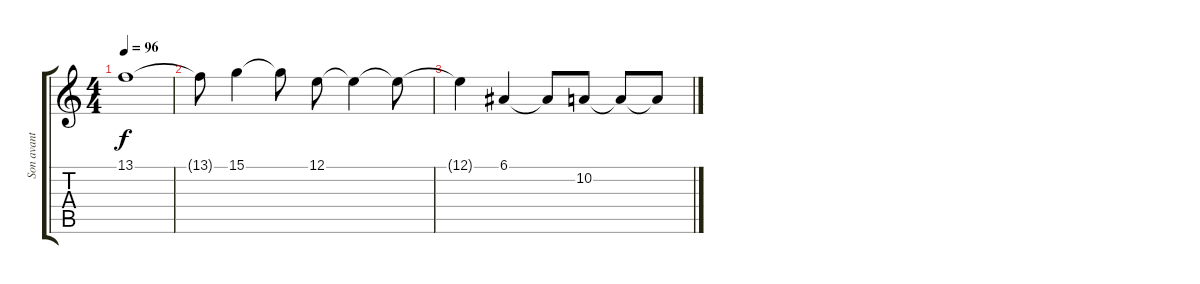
\track ("Son avant" "Son avant") {instrument recorder}
\staff {score tabs}
\tuning (E4 B3 G3 D3 A2 E2) {hide}
\ts (4 4)
\tempo 96
\clef g2
\ks c
13.1.1{dy f} |
13.1{t}.8 15.1.4{volume 0} 15.1{t}.8 12.1.8 12.1{t}.4 12.1{t}.8 |
12.1{t}.4 6.1.4 6.1{t}.8 10.2.8 10.2{t}.8 10.2{t}.8
